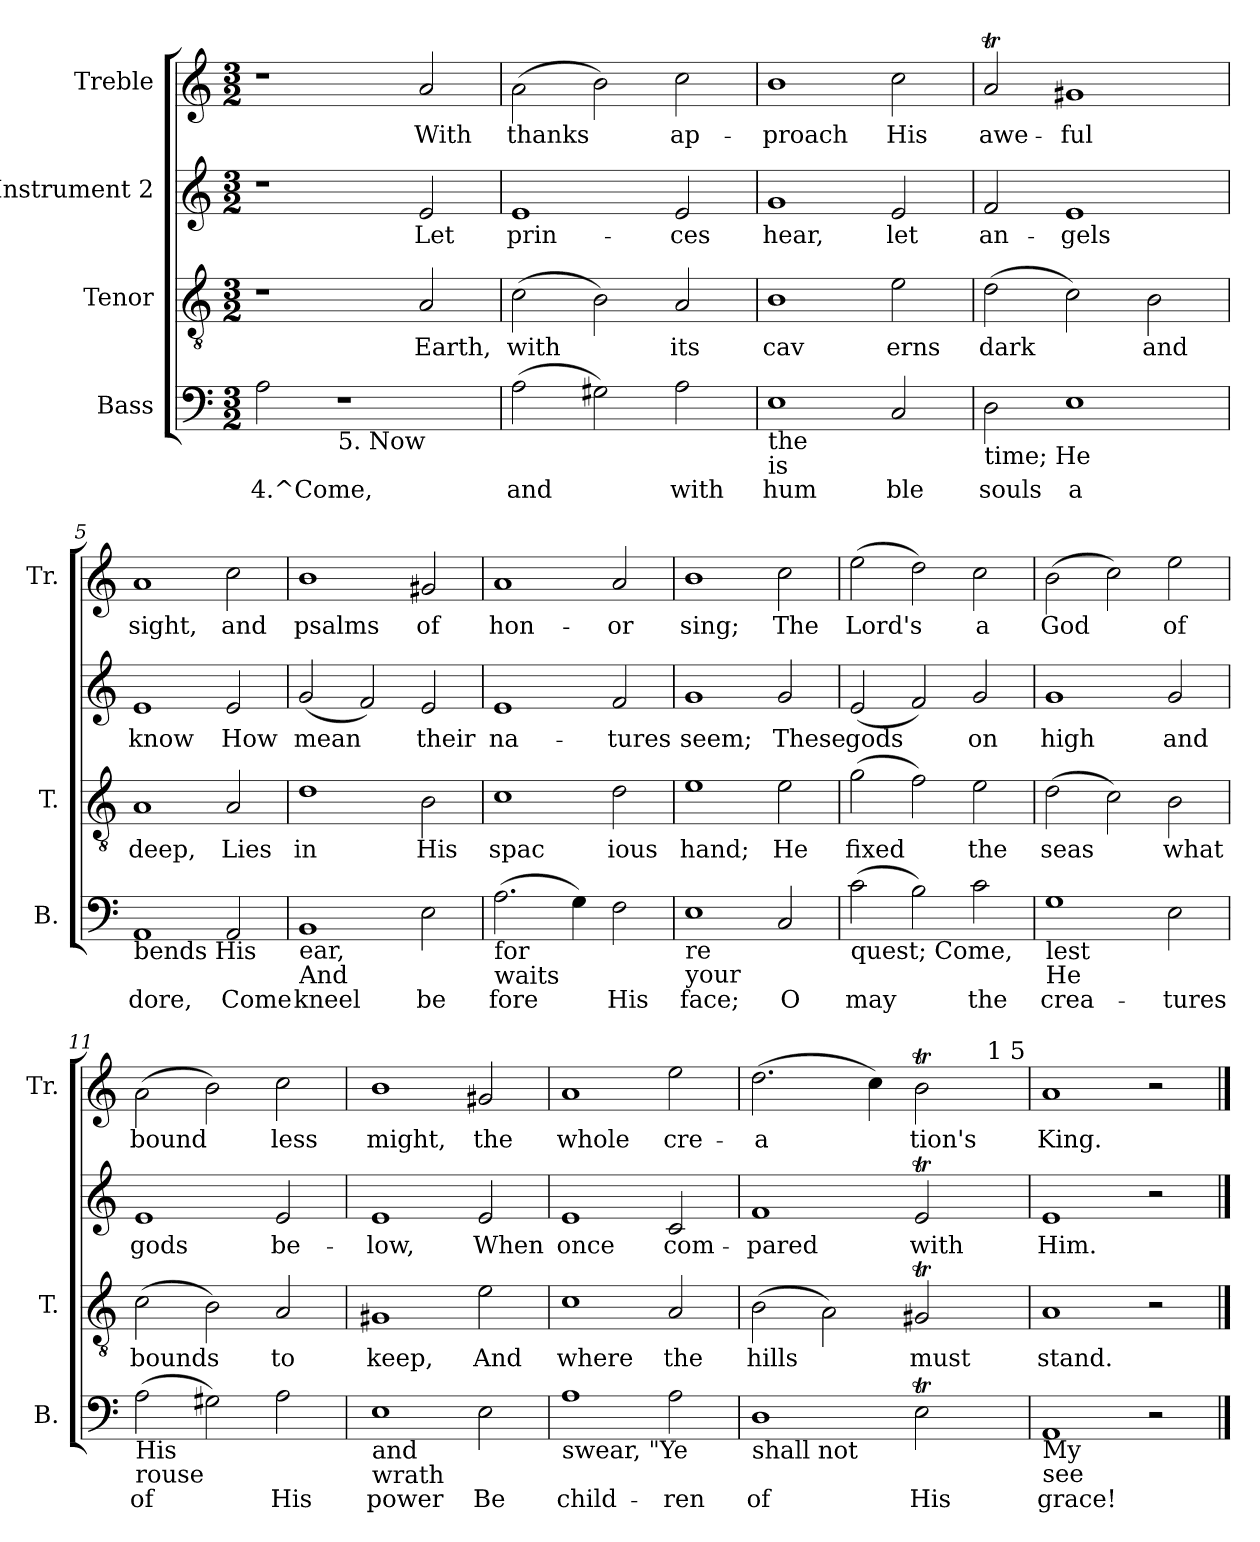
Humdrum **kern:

**kern	**text	**kern	**text	**kern	**text	**kern	**text
*part4	*part4	*part3	*part3	*part2	*part2	*part1	*part1
*staff4	*staff4	*staff3	*staff3	*staff2	*staff2	*staff1	*staff1
*I"Bass	*	*I"Tenor	*	*I"Instrument 2	*	*I"Treble	*
*I'B.	*	*I'T.	*	*	*	*I'Tr.	*
!!LO:PB:g=z
*stria5	*	*stria5	*	*stria5	*	*stria5	*
*clefF4	*	*clefGv2	*	*clefG2	*	*clefG2	*
*k[]	*	*k[]	*	*k[]	*	*k[]	*
*C:	*	*C:	*	*C:	*	*C:	*
*M3/2	*	*M3/2	*	*M3/2	*	*M3/2	*
=1	=1	=1	=1	=1	=1	=1	=1
!	!LO:LY:b:rj	!	!	!	!	!	!
2A\	4.^Come,	1r	.	1r	.	1r	.
!LO:TX:b:t=5. Now	!	!	!	!	!	!	!
1r	.	.	.	.	.	.	.
!	!	!	!LO:LY:b:cj	!	!LO:LY:b:cj	!	!LO:LY:b:cj
.	.	2A/	Earth,	2e/	Let	2a/	With
=2	=2	=2	=2	=2	=2	=2	=2
!	!LO:LY:b:rj	!	!LO:LY:b:cj	!	!LO:LY:b:cj	!	!LO:LY:b:cj
(>2A\	and	(>2c\	with	1e	prin-	(>2a\	thanks
!	!LO:LY:b:rj	!	!LO:LY:b:cj	!	!	!	!LO:LY:b:cj
2G#X\)	.	2B\)	.	.	.	2b\)	.
!	!LO:LY:b:rj	!	!LO:LY:b:cj	!	!LO:LY:b:cj	!	!LO:LY:b:cj
2A\	with	2A/	its	2e/	-ces	2cc\	ap-
=3	=3	=3	=3	=3	=3	=3	=3
!LO:TX:b:t=the	!	!	!	!	!	!	!
!LO:TX:b:t=is	!	!	!	!	!	!	!
!	!LO:LY:b:rj	!	!LO:LY:b:cj	!	!LO:LY:b:cj	!	!LO:LY:b:cj
1E	hum	1B	cav	1g	hear,	1b	-proach
!	!LO:LY:b:rj	!	!LO:LY:b:cj	!	!LO:LY:b:cj	!	!LO:LY:b:cj
2C/	ble	2e\	erns	2e/	let	2cc\	His
=4	=4	=4	=4	=4	=4	=4	=4
!LO:TX:b:t=time; He	!	!	!	!	!	!	!
!	!LO:LY:b:rj	!	!LO:LY:b:cj	!	!LO:LY:b:cj	!	!LO:LY:b:cj
2D\	souls	(>2d\	dark	2f/	an-	2aT/	awe-
!	!LO:LY:b:rj	!	!LO:LY:b:cj	!	!LO:LY:b:cj	!	!LO:LY:b:cj
1E	a	2c\)	.	1e	-gels	1g#X	-ful
!	!	!	!LO:LY:b:cj	!	!	!	!
.	.	2B\	and	.	.	.	.
=5	=5	=5	=5	=5	=5	=5	=5
!LO:TX:b:t=bends His	!	!	!	!	!	!	!
!	!LO:LY:b:rj	!	!LO:LY:b:cj	!	!LO:LY:b:cj	!	!LO:LY:b:cj
1AA	dore,	1A	deep,	1e	know	1a	sight,
!	!LO:LY:b:rj	!	!LO:LY:b:cj	!	!LO:LY:b:cj	!	!LO:LY:b:cj
2AA/	Come	2A/	Lies	2e/	How	2cc\	and
=6	=6	=6	=6	=6	=6	=6	=6
!LO:TX:b:t=ear,	!	!	!	!	!	!	!
!LO:TX:b:t=And	!	!	!	!	!	!	!
!	!LO:LY:b:rj	!	!LO:LY:b:cj	!	!LO:LY:b:cj	!	!LO:LY:b:cj
1BB	kneel	1d	in	(<2g/	mean	1b	psalms
!	!	!	!	!	!LO:LY:b:cj	!	!
.	.	.	.	2f/)	.	.	.
!	!LO:LY:b:rj	!	!LO:LY:b:cj	!	!LO:LY:b:cj	!	!LO:LY:b:cj
2E\	be	2B\	His	2e/	their	2g#X/	of
=7	=7	=7	=7	=7	=7	=7	=7
!LO:TX:b:t=for	!	!	!	!	!	!	!
!LO:TX:b:t=waits	!	!	!	!	!	!	!
!	!LO:LY:b:rj	!	!LO:LY:b:cj	!	!LO:LY:b:cj	!	!LO:LY:b:cj
(>2.A\	fore	1c	spac	1e	na-	1a	hon-
!	!LO:LY:b:rj	!	!	!	!	!	!
4G\)	.	.	.	.	.	.	.
!	!LO:LY:b:rj	!	!LO:LY:b:cj	!	!LO:LY:b:cj	!	!LO:LY:b:cj
2F\	His	2d\	ious	2f/	-tures	2a/	-or
!!LO:LB:g=z
=8	=8	=8	=8	=8	=8	=8	=8
!LO:TX:b:t=re	!	!	!	!	!	!	!
!LO:TX:b:t=your	!	!	!	!	!	!	!
!	!LO:LY:b:rj	!	!LO:LY:b:cj	!	!LO:LY:b:cj	!	!LO:LY:b:cj
1E	face;	1e	hand;	1g	seem;	1b	sing;
!	!LO:LY:b:rj	!	!LO:LY:b:cj	!	!LO:LY:b:cj	!	!LO:LY:b:cj
2C/	O	2e\	He	2g/	These	2cc\	The
=9	=9	=9	=9	=9	=9	=9	=9
!LO:TX:b:t=quest; Come,	!	!	!	!	!	!	!
!	!LO:LY:b:rj	!	!LO:LY:b:cj	!	!LO:LY:b:cj	!	!LO:LY:b:cj
(>2c\	may	(>2g\	fixed	(<2e/	gods	(>2ee\	Lord's
!	!LO:LY:b:rj	!	!LO:LY:b:cj	!	!LO:LY:b:cj	!	!LO:LY:b:cj
2B\)	.	2f\)	.	2f/)	.	2dd\)	.
!	!LO:LY:b:rj	!	!LO:LY:b:cj	!	!LO:LY:b:cj	!	!LO:LY:b:cj
2c\	the	2e\	the	2g/	on	2cc>\	a
=10	=10	=10	=10	=10	=10	=10	=10
!LO:TX:b:t=lest	!	!	!	!	!	!	!
!LO:TX:b:t=He	!	!	!	!	!	!	!
!	!LO:LY:b:rj	!	!LO:LY:b:cj	!	!LO:LY:b:cj	!	!LO:LY:b:cj
1G	crea-	(>2d\	seas	1g	high	(>2b\	God
!	!	!	!LO:LY:b:cj	!	!	!	!LO:LY:b:cj
.	.	2c\)	.	.	.	2cc\)	.
!	!LO:LY:b:rj	!	!LO:LY:b:cj	!	!LO:LY:b:cj	!	!LO:LY:b:cj
2E\	-tures	2B\	what	2g/	and	2ee\	of
=11	=11	=11	=11	=11	=11	=11	=11
!LO:TX:b:t=His	!	!	!	!	!	!	!
!LO:TX:b:t=rouse	!	!	!	!	!	!	!
!	!LO:LY:b:rj	!	!LO:LY:b:cj	!	!LO:LY:b:cj	!	!LO:LY:b:cj
(>2A\	of	(>2c\	bounds	1e	gods	(>2a\	bound-
!	!LO:LY:b:rj	!	!LO:LY:b:cj	!	!	!	!LO:LY:b:cj
2G#X\)	.	2B\)	.	.	.	2b\)	--
!	!LO:LY:b:rj	!	!LO:LY:b:cj	!	!LO:LY:b:cj	!	!LO:LY:b:cj
2A\	His	2A/	to	2e/	be-	2cc\	-less
=12	=12	=12	=12	=12	=12	=12	=12
!LO:TX:b:t=and	!	!	!	!	!	!	!
!LO:TX:b:t=wrath	!	!	!	!	!	!	!
!	!LO:LY:b:rj	!	!LO:LY:b:cj	!	!LO:LY:b:cj	!	!LO:LY:b:cj
1E	power	1G#X	keep,	1e	-low,	1b	might,
!	!LO:LY:b:rj	!	!LO:LY:b:cj	!	!LO:LY:b:cj	!	!LO:LY:b:cj
2E\	Be	2e\	And	2e/	When	2g#X/	the
=13	=13	=13	=13	=13	=13	=13	=13
!LO:TX:b:t=swear, "Ye	!	!	!	!	!	!	!
!	!LO:LY:b:rj	!	!LO:LY:b:cj	!	!LO:LY:b:cj	!	!LO:LY:b:cj
1A	child-	1c	where	1e	once	1a	whole
!	!LO:LY:b:rj	!	!LO:LY:b:cj	!	!LO:LY:b:cj	!	!LO:LY:b:cj
2A\	-ren	2A/	the	2c/	com-	2ee\	cre-
=14	=14	=14	=14	=14	=14	=14	=14
!LO:TX:b:t=shall not	!	!	!	!	!	!	!
!	!LO:LY:b:rj	!	!LO:LY:b:cj	!	!LO:LY:b:cj	!	!LO:LY:b:cj
*	*	*	*	*	*	*^	*
1D	of	(>2B\	hills	1f	-pared	(>2.dd\	1ryy	-a-
!	!	!	!LO:LY:b:cj	!	!	!	!	!
.	.	2A\)	.	.	.	.	.	.
!	!	!	!	!	!	!	!	!LO:LY:b:cj
.	.	.	.	.	.	4cc\)	.	--
!	!LO:LY:b:rj	!	!LO:LY:b:cj	!	!LO:LY:b:cj	!	!	!LO:LY:b:cj
2Et\	His	2G#Xt/	must	2et/	with	2bt\	4ryy	-tion's
.	.	.	.	.	.	.	16.ryy	.
!	!	!	!	!	!	!	!LO:TX:a:t=1 5	!
.	.	.	.	.	.	.	8ryy	.
.	.	.	.	.	.	.	32ryy	.
=15	=15	=15	=15	=15	=15	=15	=15	=15
!LO:TX:b:t=My	!	!	!	!	!	!	!	!
!LO:TX:b:t=see	!	!	!	!	!	!	!	!
!	!LO:LY:b:rj	!	!LO:LY:b:cj	!	!LO:LY:b:cj	!	!	!LO:LY:b:cj
*	*	*	*	*	*	*v	*v	*
1AA	grace!	1A	stand.	1e	Him.	1a	King.
2r	.	2r	.	2r	.	2r	.
==	==	==	==	==	==	==	==
*-	*-	*-	*-	*-	*-	*-	*-
